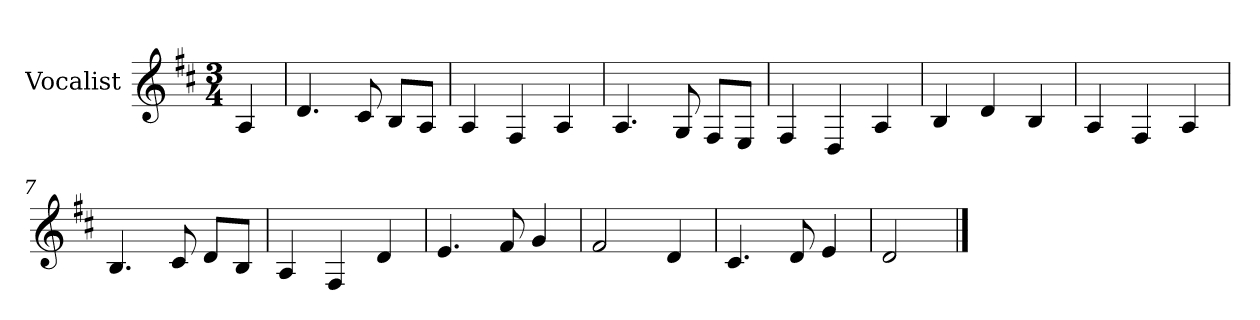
**kern
*part1
*staff1
*I"Vocalist
*k[f#c#]
*D:
*M3/4
=
4A
=1
4.d
8c#
8BL
8AJ
=2
4A
4F#
4A
=3
4.A
8G
8F#L
8EJ
=4
4F#
4D
4A
=5
4B
4d
4B
=6
4A
4F#
4A
=7
4.B
8c#
8dL
8BJ
=8
4A
4F#
4d
=9
4.e
8f#
4g
=10
2f#
4d
=11
4.c#
8d
4e
=12
2d
==
*-
